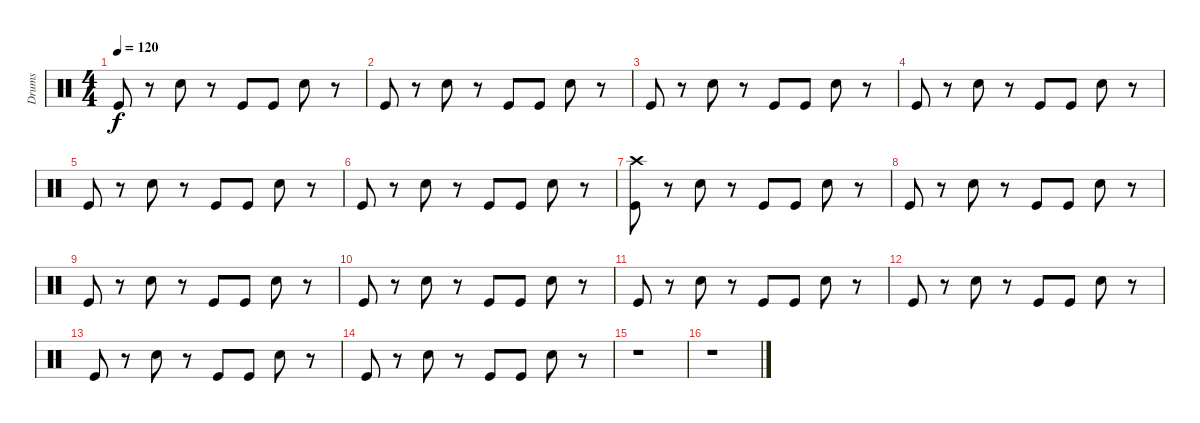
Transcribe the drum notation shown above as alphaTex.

\track ("Drums" "Drums") {instrument percussion}
\staff {score}
\articulation defaults
\ts (4 4)
\tempo 120
\clef neutral
\ks c "Kick (hit)".8{dy f}
r.8 "Electric Snare (hit)".8 r.8 "Kick (hit)".8 "Kick (hit)".8 "Electric Snare (hit)".8 r.8 |
"Kick (hit)".8 r.8 "Electric Snare (hit)".8 r.8 "Kick (hit)".8 "Kick (hit)".8 "Electric Snare (hit)".8 r.8 |
"Kick (hit)".8 r.8 "Electric Snare (hit)".8 r.8 "Kick (hit)".8 "Kick (hit)".8 "Electric Snare (hit)".8 r.8 |
"Kick (hit)".8 r.8 "Electric Snare (hit)".8 r.8 "Kick (hit)".8 "Kick (hit)".8 "Electric Snare (hit)".8 r.8 |
"Kick (hit)".8 r.8 "Electric Snare (hit)".8 r.8 "Kick (hit)".8 "Kick (hit)".8 "Electric Snare (hit)".8 r.8 |
"Kick (hit)".8 r.8 "Electric Snare (hit)".8 r.8 "Kick (hit)".8 "Kick (hit)".8 "Electric Snare (hit)".8 r.8 |
("Crash high (hit)" "Kick (hit)").8 r.8 "Electric Snare (hit)".8 r.8 "Kick (hit)".8 "Kick (hit)".8 "Electric Snare (hit)".8 r.8 |
"Kick (hit)".8 r.8 "Electric Snare (hit)".8 r.8 "Kick (hit)".8 "Kick (hit)".8 "Electric Snare (hit)".8 r.8 |
"Kick (hit)".8 r.8 "Electric Snare (hit)".8 r.8 "Kick (hit)".8 "Kick (hit)".8 "Electric Snare (hit)".8 r.8 |
"Kick (hit)".8 r.8 "Electric Snare (hit)".8 r.8 "Kick (hit)".8 "Kick (hit)".8 "Electric Snare (hit)".8 r.8 |
"Kick (hit)".8 r.8 "Electric Snare (hit)".8 r.8 "Kick (hit)".8 "Kick (hit)".8 "Electric Snare (hit)".8 r.8 |
"Kick (hit)".8 r.8 "Electric Snare (hit)".8 r.8 "Kick (hit)".8 "Kick (hit)".8 "Electric Snare (hit)".8 r.8 |
"Kick (hit)".8 r.8 "Electric Snare (hit)".8 r.8 "Kick (hit)".8 "Kick (hit)".8 "Electric Snare (hit)".8 r.8 |
"Kick (hit)".8 r.8 "Electric Snare (hit)".8 r.8 "Kick (hit)".8 "Kick (hit)".8 "Electric Snare (hit)".8 r.8 |
r.1 |
r.1
